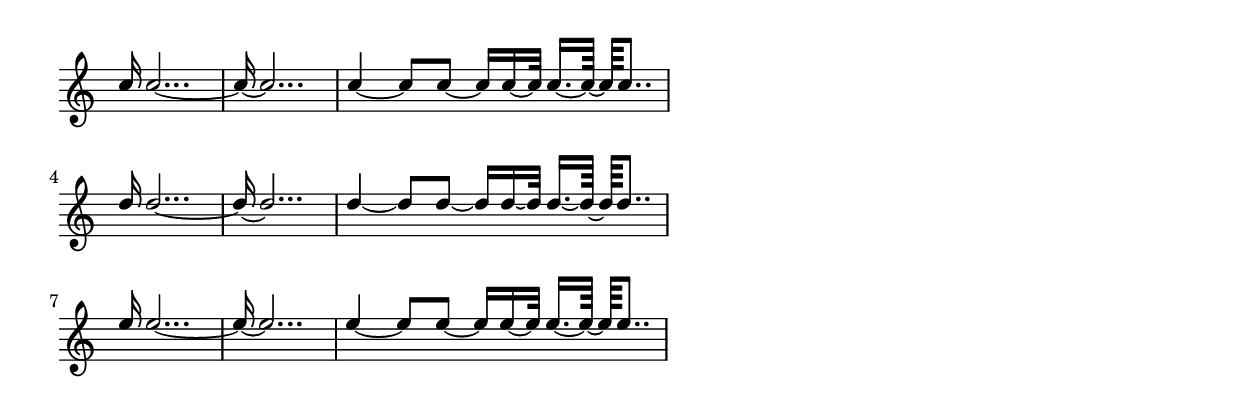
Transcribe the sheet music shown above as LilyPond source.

\header
{
  texidoc = "Formatting for isolated ties.

@itemize @bullet
@item short ties are in spaces
@item long ties cross staff lines
@item ties avoid flags of left stems.
@item ties avoid dots of left notes.

@item short ties are vertically centered in the space, as well those
that otherwise don't fit in a space

@item extremely short ties are put over the noteheads, instead of inbetween.
 
@end itemize
"

}
\layout {
  indent = #0.0
  ragged-right = ##t
}

\version "2.11.51"

frag =
\relative c'' {
  c16 c2...~ c16 ~ c2... |
  c4~c8 c8~c16 c16~c32 c16.~[ c64]~ c64[ c8..] |
}


\new Staff \with {
  \remove "Time_signature_engraver"
} {
  \stemUp

  \frag \break
  \transpose c d \frag\break
  \transpose c e \frag
  
}
